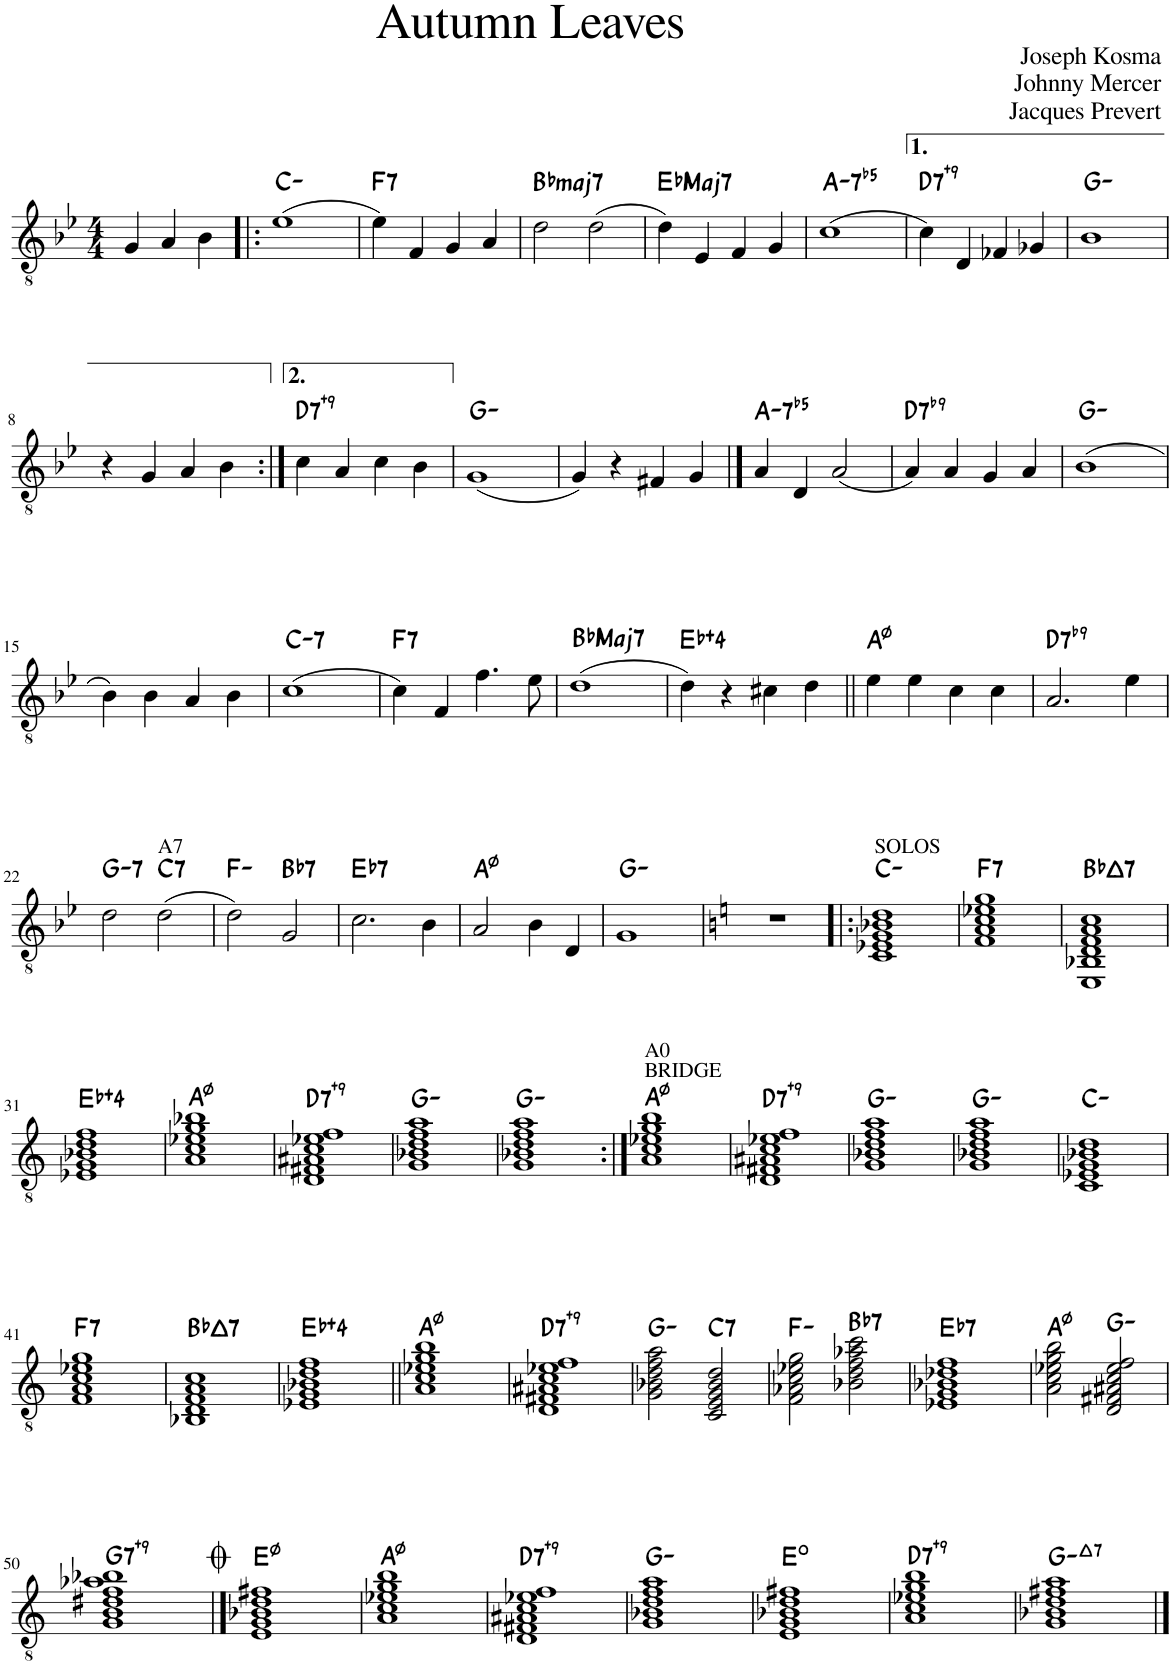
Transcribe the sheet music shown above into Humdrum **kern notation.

**kern	**harte
*part1	*part1
*staff1	*
*I"Acoustic Guitar	*
*I'Guit.	*
*clefGv2	*
*k[b-e-]	*
*M4/4	*
=	=
4G/	.
4A/	.
4B-\	.
=1!|:	=1!|:
(1e-	C:min
=2	=2
!	!LO:H:kt=7
4e-\)	F:7
4F/	.
4G/	.
4A/	.
=3	=3
!	!LO:H:kt=maj7
2d\	Bb:maj7
(2d\	.
=4	=4
!	!LO:H:kt=Maj7
4d\)	Eb:maj7
4E-/	.
4F/	.
4G/	.
=5	=5
!	!LO:H:kt=-7b5
(1c	A:hdim7
=6	=6
!	!LO:H:kt=7
4c\)	D:7(#9)
4D/	.
4F-X/	.
4G-X/	.
=7	=7
1B-	G:min
!!LO:LB:g=z
=8	=8
4r	.
4G/	.
4A/	.
4B-\	.
=9:|!	=9:|!
!	!LO:H:kt=7
4c\	D:7(#9)
4A/	.
4c\	.
4B-\	.
=10	=10
(1G	G:min
=11	=11
4G/)	.
4r	.
4F#X/	.
4G/	.
==12	==12
!	!LO:H:kt=-7b5
4A/	A:hdim7
4D/	.
(2A/	.
=13	=13
!	!LO:H:kt=7
4A/)	D:7(b9)
4A/	.
4G/	.
4A/	.
=14	=14
(1B-	G:min
!!LO:LB:g=z
=15	=15
4B-\)	.
4B-\	.
4A/	.
4B-\	.
=16	=16
!	!LO:H:kt=7
(1c	C:min7
=17	=17
!	!LO:H:kt=7
4c\)	F:7
4F/	.
4.f\	.
8e-\	.
=18	=18
!	!LO:H:kt=Maj7
(1d	Bb:maj7
=19	=19
4d\)	Eb:aug(4)
4r	.
4c#X\	.
4d\	.
=20||	=20||
4e-\	A:hdim7
4e-\	.
4c\	.
4c\	.
=21	=21
!	!LO:H:kt=7
2.A/	D:7(b9)
4e-\	.
!!LO:LB:g=z
=22	=22
!	!LO:H:kt=7
2d\	G:min7
!LO:TX:a:t=A7	!LO:H:kt=7
(2d\	C:7
=23	=23
2d\)	F:min
!	!LO:H:kt=7
2G/	Bb:7
=24	=24
!	!LO:H:kt=7
2.c\	Eb:7
4B-\	.
=25	=25
2A/	A:hdim7
4B-\	.
4D/	.
=26	=26
1G	G:min
=27	=27
*k[]	*
1r	.
=28!|:	=28!|:
!LO:TX:a:t=SOLOS	!
1C 1E-X 1G 1B-X 1d	C:min
=29	=29
!	!LO:H:kt=7
1F 1A 1c 1e-X 1g	F:7
=30	=30
!	!LO:H:kt=7
1EE 1BB-X 1D 1F 1A 1c	Bb:maj7
!!LO:LB:g=z
=31	=31
1E-X 1G 1B-X 1d 1f	Eb:aug(4)
=32	=32
1A 1c 1e-X 1g 1b-X	A:hdim7
=33	=33
!	!LO:H:kt=7
1D 1F#X 1A#X 1c 1e-X 1f	D:7(#9)
=34	=34
1G 1B-X 1d 1f 1a	G:min
=35	=35
1G 1B-X 1d 1f 1a	G:min
=36:|!	=36:|!
!LO:TX:a:t=A0	!
!LO:TX:a:t=BRIDGE	!
1A 1c 1e-X 1g 1b	A:hdim7
=37	=37
!	!LO:H:kt=7
1D 1F#X 1A#X 1c 1e-X 1f	D:7(#9)
=38	=38
1G 1B-X 1d 1f 1a	G:min
=39	=39
1G 1B-X 1d 1f 1a	G:min
=40	=40
1C 1E-X 1G 1B-X 1d	C:min
!!LO:LB:g=z
=41	=41
!	!LO:H:kt=7
1F 1A 1c 1e-X 1g	F:7
=42	=42
!	!LO:H:kt=7
1BB-X 1D 1F 1A 1c	Bb:maj7
=43	=43
1E-X 1G 1B-X 1d 1f	Eb:aug(4)
=44||	=44||
1A 1c 1e-X 1g 1b	A:hdim7
=45	=45
!	!LO:H:kt=7
1D 1F#X 1A#X 1c 1e-X 1f	D:7(#9)
=46	=46
2G\ 2B-X\ 2d\ 2f\ 2a\	G:min
!	!LO:H:kt=7
2C/ 2E/ 2G/ 2B-/ 2d/	C:7
=47	=47
2F\ 2A-X\ 2c\ 2e-X\ 2g\	F:min
!	!LO:H:kt=7
2B-X\ 2d\ 2f\ 2a-X\ 2cc\	Bb:7
=48	=48
!	!LO:H:kt=7
1E-X 1G 1B-X 1d-X 1f	Eb:7
=49	=49
2A\ 2c\ 2e-X\ 2g\ 2b\	A:hdim7
2D/ 2F#X/ 2A#X/ 2c/ 2e-/ 2f/	G:min
!!LO:LB:g=z
=50	=50
!	!LO:H:kt=7
1G 1B 1d#X 1f 1a-X 1b-X	G:7(#9)
==51	==51
1E 1G 1B-X 1d 1f#X	E:hdim7
=52	=52
1A 1c 1e-X 1g 1b	A:hdim7
=53	=53
!	!LO:H:kt=7
1D 1F#X 1A#X 1c 1e-X 1f	D:7(#9)
=54	=54
1G 1B-X 1d 1f 1a	G:min
=55	=55
1E 1G 1B-X 1d 1f#X	E:dim
=56	=56
!	!LO:H:kt=7
1A 1c 1e-X 1g 1b	D:7(#9)
=57	=57
!	!LO:H:kt=^7
1G 1B-X 1d 1f#X 1a	G:minmaj7
==	==
*-	*-
